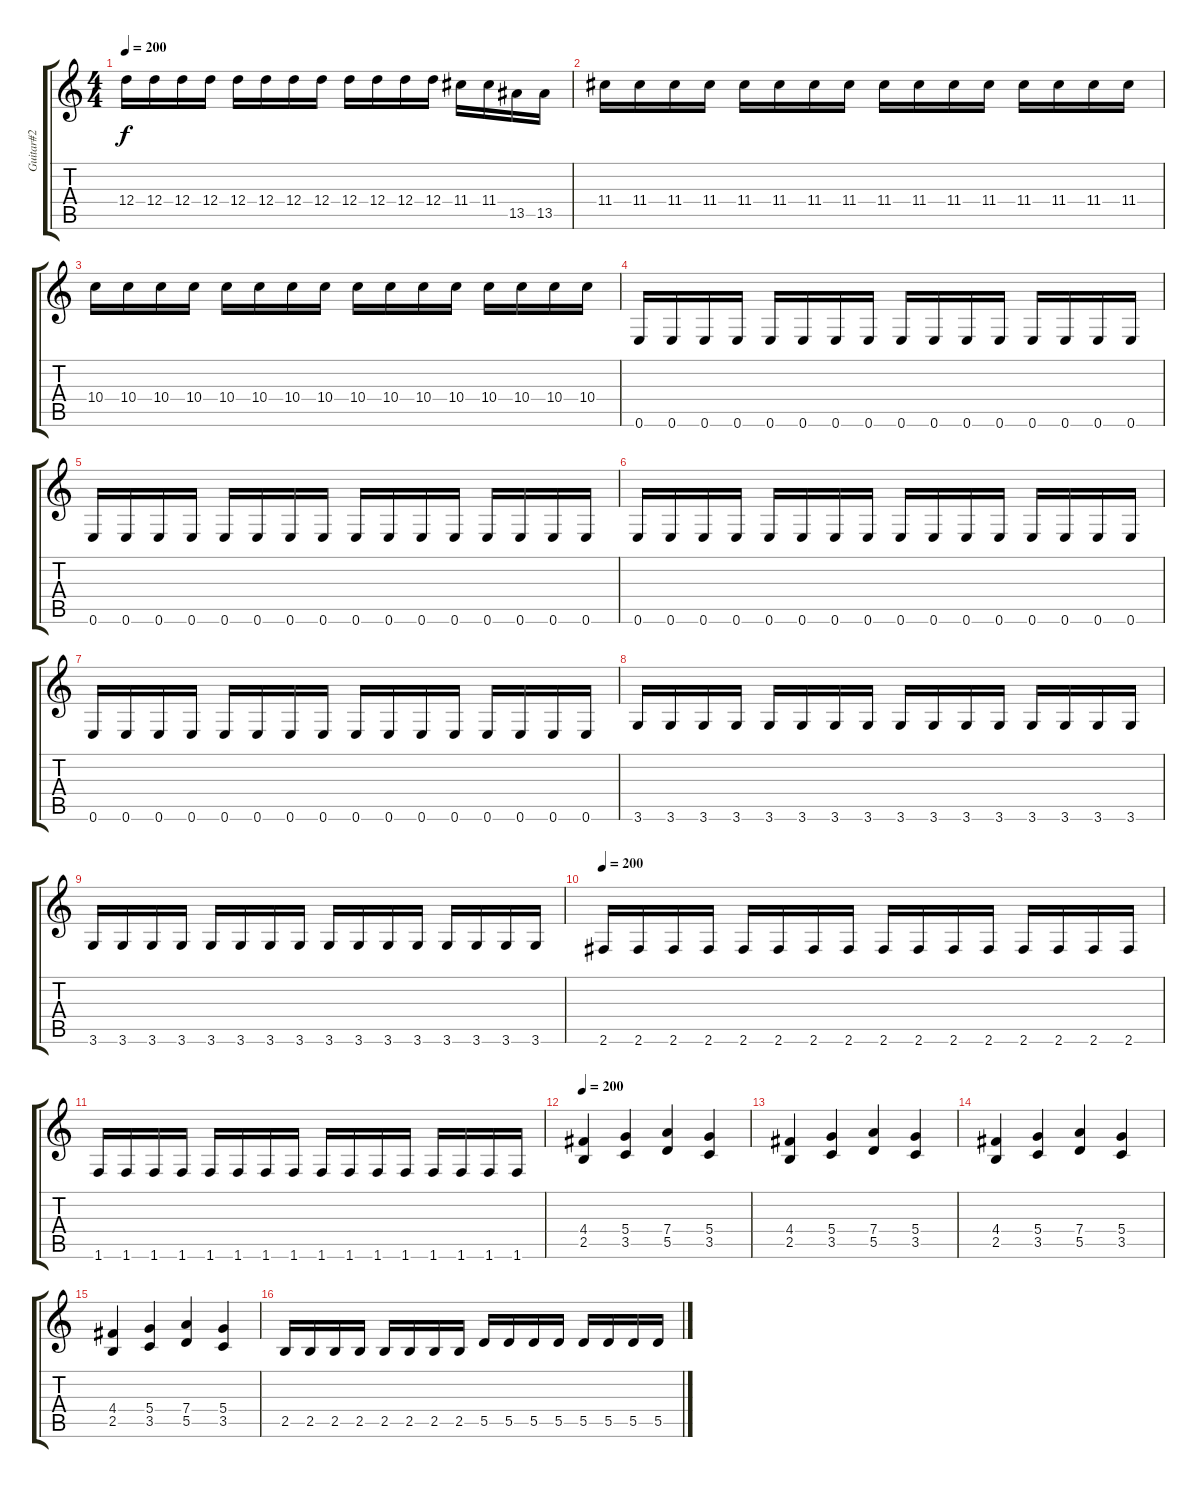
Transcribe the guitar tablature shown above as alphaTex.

\track ("Guitar#2" "Guitar#2") {instrument distortionguitar}
\staff {score tabs}
\tuning (E4 B3 G3 D3 A2 E2) {hide}
\ts (4 4)
\tempo 200
\clef g2
\ks c
12.4.16{dy f} 12.4.16 12.4.16 12.4.16 12.4.16 12.4.16 12.4.16 12.4.16 12.4.16 12.4.16 12.4.16 12.4.16 11.4.16 11.4.16 13.5.16 13.5.16 |
11.4.16 11.4.16 11.4.16 11.4.16 11.4.16 11.4.16 11.4.16 11.4.16 11.4.16 11.4.16 11.4.16 11.4.16 11.4.16 11.4.16 11.4.16 11.4.16 |
10.4.16 10.4.16 10.4.16 10.4.16 10.4.16 10.4.16 10.4.16 10.4.16 10.4.16 10.4.16 10.4.16 10.4.16 10.4.16 10.4.16 10.4.16 10.4.16 |
0.6.16 0.6.16 0.6.16 0.6.16 0.6.16 0.6.16 0.6.16 0.6.16 0.6.16 0.6.16 0.6.16 0.6.16 0.6.16 0.6.16 0.6.16 0.6.16 |
0.6.16 0.6.16 0.6.16 0.6.16 0.6.16 0.6.16 0.6.16 0.6.16 0.6.16 0.6.16 0.6.16 0.6.16 0.6.16 0.6.16 0.6.16 0.6.16 |
0.6.16 0.6.16 0.6.16 0.6.16 0.6.16 0.6.16 0.6.16 0.6.16 0.6.16 0.6.16 0.6.16 0.6.16 0.6.16 0.6.16 0.6.16 0.6.16 |
0.6.16 0.6.16 0.6.16 0.6.16 0.6.16 0.6.16 0.6.16 0.6.16 0.6.16 0.6.16 0.6.16 0.6.16 0.6.16 0.6.16 0.6.16 0.6.16 |
3.6.16 3.6.16 3.6.16 3.6.16 3.6.16 3.6.16 3.6.16 3.6.16 3.6.16 3.6.16 3.6.16 3.6.16 3.6.16 3.6.16 3.6.16 3.6.16 |
3.6.16 3.6.16 3.6.16 3.6.16 3.6.16 3.6.16 3.6.16 3.6.16 3.6.16 3.6.16 3.6.16 3.6.16 3.6.16 3.6.16 3.6.16 3.6.16 |
\tempo 200
2.6.16 2.6.16 2.6.16 2.6.16 2.6.16 2.6.16 2.6.16 2.6.16 2.6.16 2.6.16 2.6.16 2.6.16 2.6.16 2.6.16 2.6.16 2.6.16 |
1.6.16 1.6.16 1.6.16 1.6.16 1.6.16 1.6.16 1.6.16 1.6.16 1.6.16 1.6.16 1.6.16 1.6.16 1.6.16 1.6.16 1.6.16 1.6.16 |
\tempo 200
(4.4 2.5).4 (5.4 3.5).4 (7.4 5.5).4 (5.4 3.5).4 |
(4.4 2.5).4 (5.4 3.5).4 (7.4 5.5).4 (5.4 3.5).4 |
(4.4 2.5).4 (5.4 3.5).4 (7.4 5.5).4 (5.4 3.5).4 |
(4.4 2.5).4 (5.4 3.5).4 (7.4 5.5).4 (5.4 3.5).4 |
2.5.16 2.5.16 2.5.16 2.5.16 2.5.16 2.5.16 2.5.16 2.5.16 5.5.16 5.5.16 5.5.16 5.5.16 5.5.16 5.5.16 5.5.16 5.5.16
